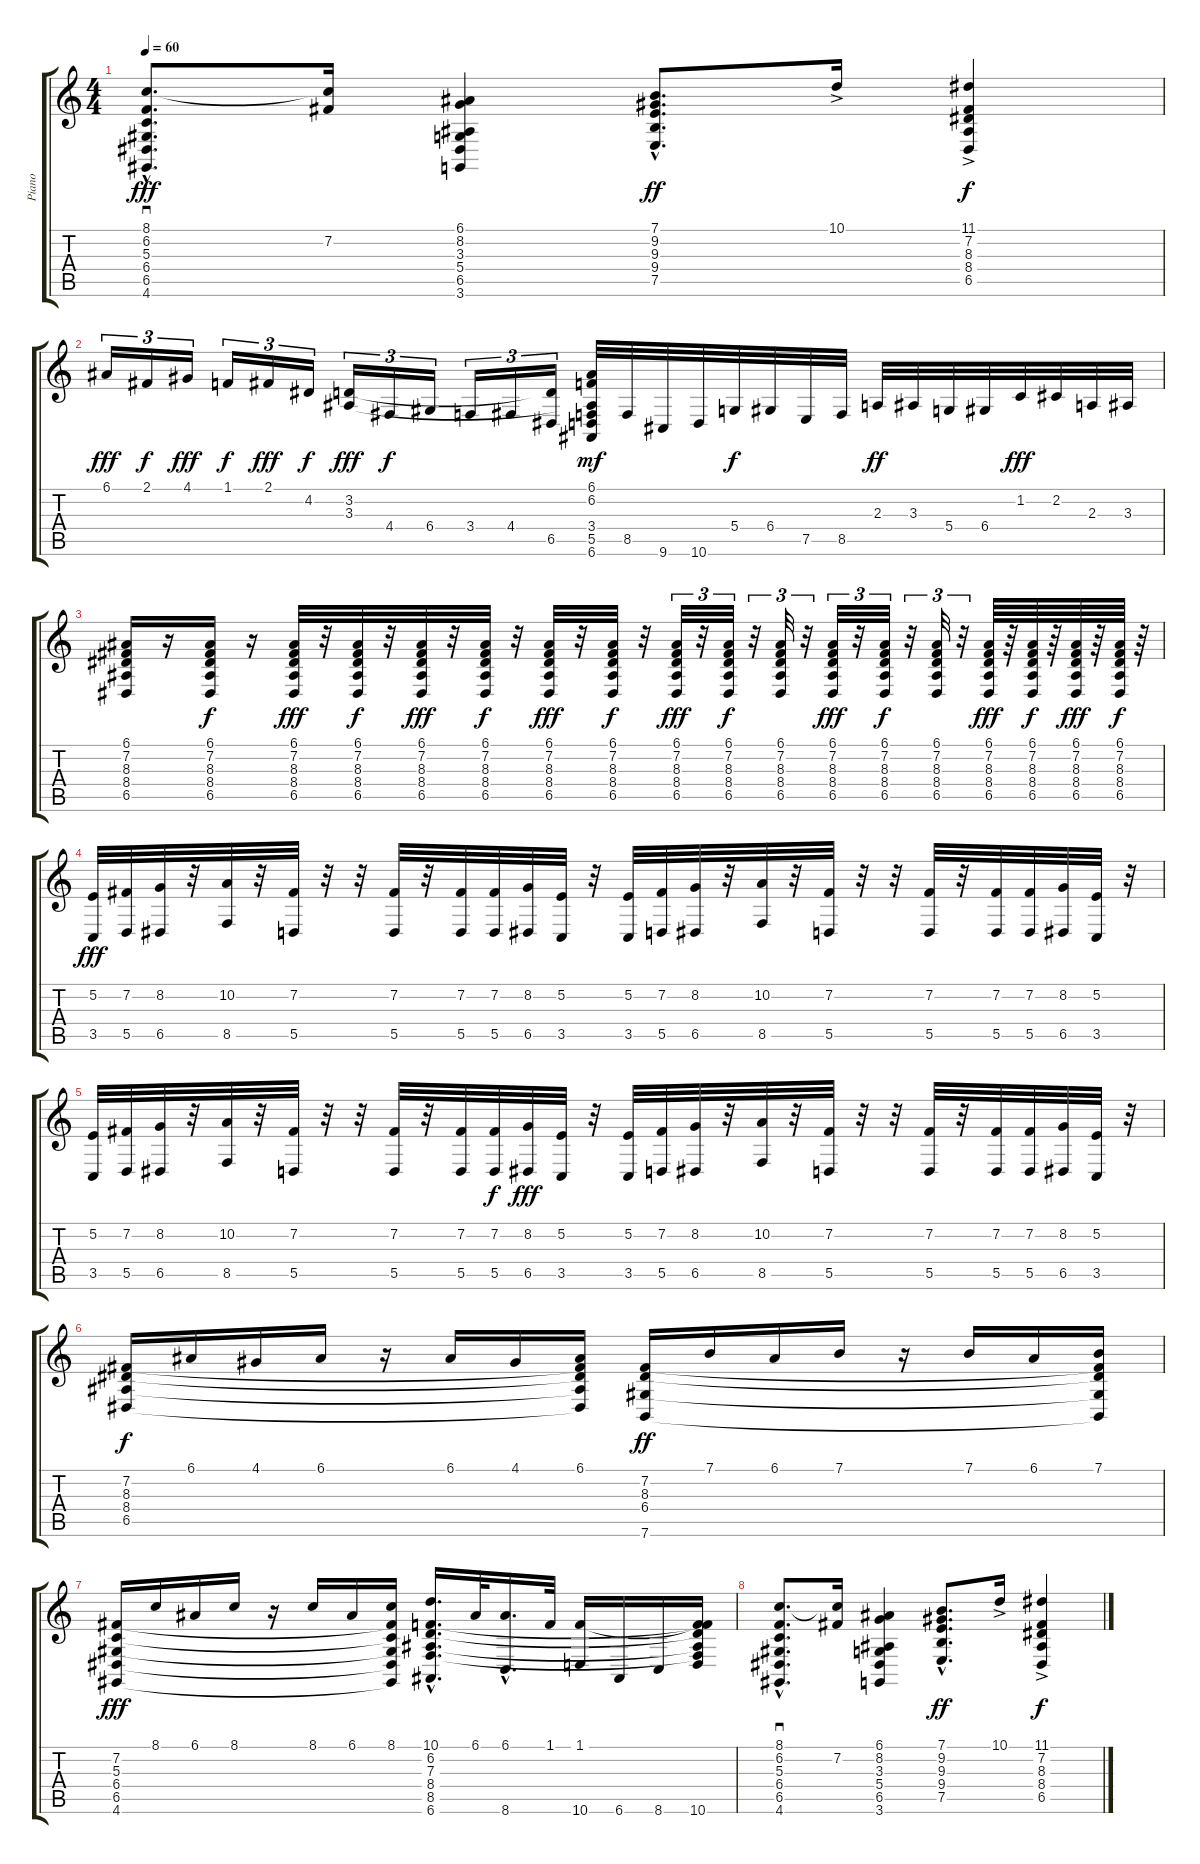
\track ("Piano" "Piano") {instrument acousticgrandpiano}
\staff {score tabs}
\tuning (E4 B3 G3 D3 A2 E2) {hide}
\ts (4 4)
\tempo 60
\clef g2
\ks c
(8.1{hac} 6.2{hac} 5.3{hac} 6.4{hac} 6.5{hac} 4.6{hac}).8{d sd dy fff} (8.1{t} 7.2).16 (6.1 8.2 3.3 5.4 6.5 3.6).4 (7.1{hac} 9.2{hac} 9.3{hac} 9.4{hac} 7.5{hac}).8{d dy ff} 10.1{ac}.16 (11.1{ac} 7.2{ac} 8.3{ac} 8.4{ac} 6.5{ac}).4{dy f} |
6.1.16{tu (3 2) dy fff} 2.1.16{tu (3 2) dy f} 4.1.16{tu (3 2) dy fff} 1.1.16{tu (3 2) dy f} 2.1.16{tu (3 2) dy fff} 4.2.16{tu (3 2) dy f} (3.2 3.3).16{tu (3 2) dy fff} 4.4.16{tu (3 2) dy f} 6.4.16{tu (3 2)} 3.4.16{tu (3 2)} 4.4.16{tu (3 2)} (3.2{t} 6.5).16{tu (3 2)} (6.1 6.2 3.3{t} 3.4 5.5 6.6).32{dy mf} 8.5.32 9.6.32 10.6.32 5.4.32{dy f} 6.4.32 7.5.32 8.5.32 2.3.32{dy ff} 3.3.32 5.4.32 6.4.32 1.2.32{dy fff} 2.2.32 2.3.32 3.3.32 |
(6.1 7.2 8.3 8.4 6.5).16 r.16 (6.1 7.2 8.3 8.4 6.5).16{dy f} r.16 (6.1 7.2 8.3 8.4 6.5).32{dy fff} r.32 (6.1 7.2 8.3 8.4 6.5).32{dy f} r.32 (6.1 7.2 8.3 8.4 6.5).32{dy fff} r.32 (6.1 7.2 8.3 8.4 6.5).32{dy f} r.32 (6.1 7.2 8.3 8.4 6.5).32{dy fff} r.32 (6.1 7.2 8.3 8.4 6.5).32{dy f} r.32 (6.1 7.2 8.3 8.4 6.5).32{tu (3 2) dy fff} r.32{tu (3 2)} (6.1 7.2 8.3 8.4 6.5).32{tu (3 2) dy f} r.32{tu (3 2)} (6.1 7.2 8.3 8.4 6.5).32{tu (3 2)} r.32{tu (3 2)} (6.1 7.2 8.3 8.4 6.5).32{tu (3 2) dy fff} r.32{tu (3 2)} (6.1 7.2 8.3 8.4 6.5).32{tu (3 2) dy f} r.32{tu (3 2)} (6.1 7.2 8.3 8.4 6.5).32{tu (3 2)} r.32{tu (3 2)} (6.1 7.2 8.3 8.4 6.5).64{dy fff} r.64 (6.1 7.2 8.3 8.4 6.5).64{dy f} r.64 (6.1 7.2 8.3 8.4 6.5).64{dy fff} r.64 (6.1 7.2 8.3 8.4 6.5).64{dy f} r.64 |
(5.2 3.5).32{dy fff} (7.2 5.5).32 (8.2 6.5).32 r.32 (10.2 8.5).32 r.32 (7.2 5.5).32 r.32 r.32 (7.2 5.5).32 r.32 (7.2 5.5).32 (7.2 5.5).32 (8.2 6.5).32 (5.2 3.5).32 r.32 (5.2 3.5).32 (7.2 5.5).32 (8.2 6.5).32 r.32 (10.2 8.5).32 r.32 (7.2 5.5).32 r.32 r.32 (7.2 5.5).32 r.32 (7.2 5.5).32 (7.2 5.5).32 (8.2 6.5).32 (5.2 3.5).32 r.32 |
(5.2 3.5).32 (7.2 5.5).32 (8.2 6.5).32 r.32 (10.2 8.5).32 r.32 (7.2 5.5).32 r.32 r.32 (7.2 5.5).32 r.32 (7.2 5.5).32 (7.2 5.5).32{dy f} (8.2 6.5).32{dy fff} (5.2 3.5).32 r.32 (5.2 3.5).32 (7.2 5.5).32 (8.2 6.5).32 r.32 (10.2 8.5).32 r.32 (7.2 5.5).32 r.32 r.32 (7.2 5.5).32 r.32 (7.2 5.5).32 (7.2 5.5).32 (8.2 6.5).32 (5.2 3.5).32 r.32 |
(7.2 8.3 8.4 6.5).16{dy f} 6.1.16 4.1.16 6.1.16 r.16 6.1.16 4.1.16 (6.1 7.2{t} 8.3{t} 8.4{t} 6.5{t}).16 (7.2 8.3 6.4 7.6).16{dy ff} 7.1.16 6.1.16 7.1.16 r.16 7.1.16 6.1.16 (7.1 7.2{t} 8.3{t} 6.4{t} 7.6{t}).16 |
(7.2 5.3 6.4 6.5 4.6).16{dy fff} 8.1.16 6.1.16 8.1.16 r.16 8.1.16 6.1.16 (8.1 7.2{t} 5.3{t} 6.4{t} 6.5{t} 4.6{t}).16 (10.1{hac} 6.2{hac} 7.3{hac} 8.4{hac} 8.5{hac} 6.6{hac}).16{d} 6.1.32 (6.1{hac} 8.6{hac}).16{d} 1.1.32 (1.1 10.6).16 6.6.16 8.6.16 (1.1{t} 6.2{t} 7.3{t} 8.4{t} 8.5{t} 10.6).16 |
(8.1{hac} 6.2{hac} 5.3{hac} 6.4{hac} 6.5{hac} 4.6{hac}).8{d sd} (8.1{t} 7.2).16 (6.1 8.2 3.3 5.4 6.5 3.6).4 (7.1{hac} 9.2{hac} 9.3{hac} 9.4{hac} 7.5{hac}).8{d dy ff} 10.1{ac}.16 (11.1{ac} 7.2{ac} 8.3{ac} 8.4{ac} 6.5{ac}).4{dy f}
